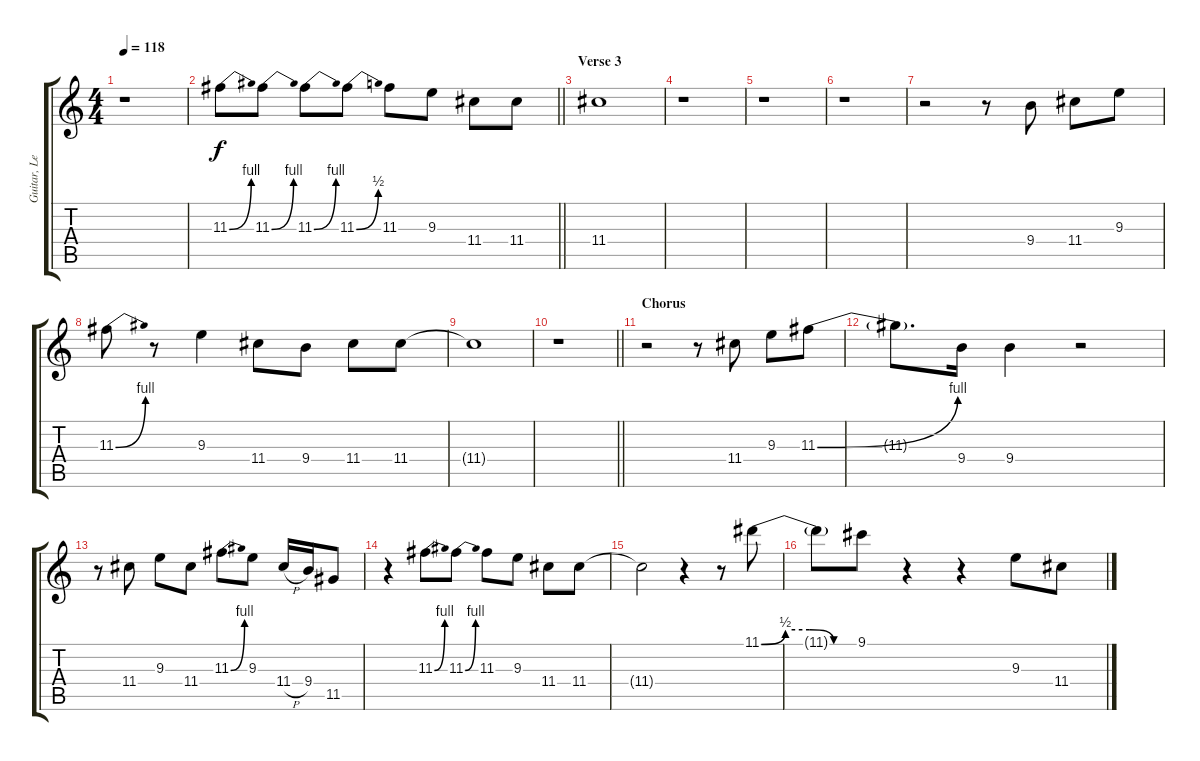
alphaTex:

\track ("Guitar, Lead" "Guitar, Le") {instrument distortionguitar}
\staff {score tabs}
\tuning (E4 B3 G3 D3 A2 E2) {hide}
\ts (4 4)
\tempo 118
\clef g2
\ks c
r.1{dy f} |
\barLineRight lightlight
11.3{be (bend 0 0 60 4)}.8 11.3{be (bend 0 0 60 4)}.8 11.3{be (bend 0 0 60 4)}.8 11.3{be (bend 0 0 60 2)}.8 11.3.8 9.3.8 11.4.8 11.4.8 |
\section ("" "Verse 3")
11.4.1 |
r.1 |
r.1 |
r.1 |
r.2 r.8 9.4.8 11.4.8 9.3.8 |
11.3{be (bend 0 0 60 4)}.8 r.8 9.3.4 11.4.8 9.4.8 11.4.8 11.4.8 |
11.4{t}.1 |
\barLineRight lightlight
r.1 |
\section ("" "Chorus")
r.2 r.8 11.4.8 9.3.8 11.3{be (bend 0 0 60 4)}.8 |
11.3{t}.8{d} 9.4.16 9.4.4 r.2 |
r.8 11.4.8 9.3.8 11.4.8 11.3{be (bend 0 0 60 4)}.8 9.3.8 11.4{h}.16 9.4.16 11.5.8 |
r.4 11.3{be (bend 0 0 60 4)}.8 11.3{be (bend 0 0 60 4)}.8 11.3.8 9.3.8 11.4.8 11.4.8 |
11.4{t}.2 r.4 r.8 11.1{be (custom 0 0 15 2 30 2 45 0 60 0)}.8 |
11.1{t}.8 9.1.8 r.4 r.4 9.3.8 11.4.8
